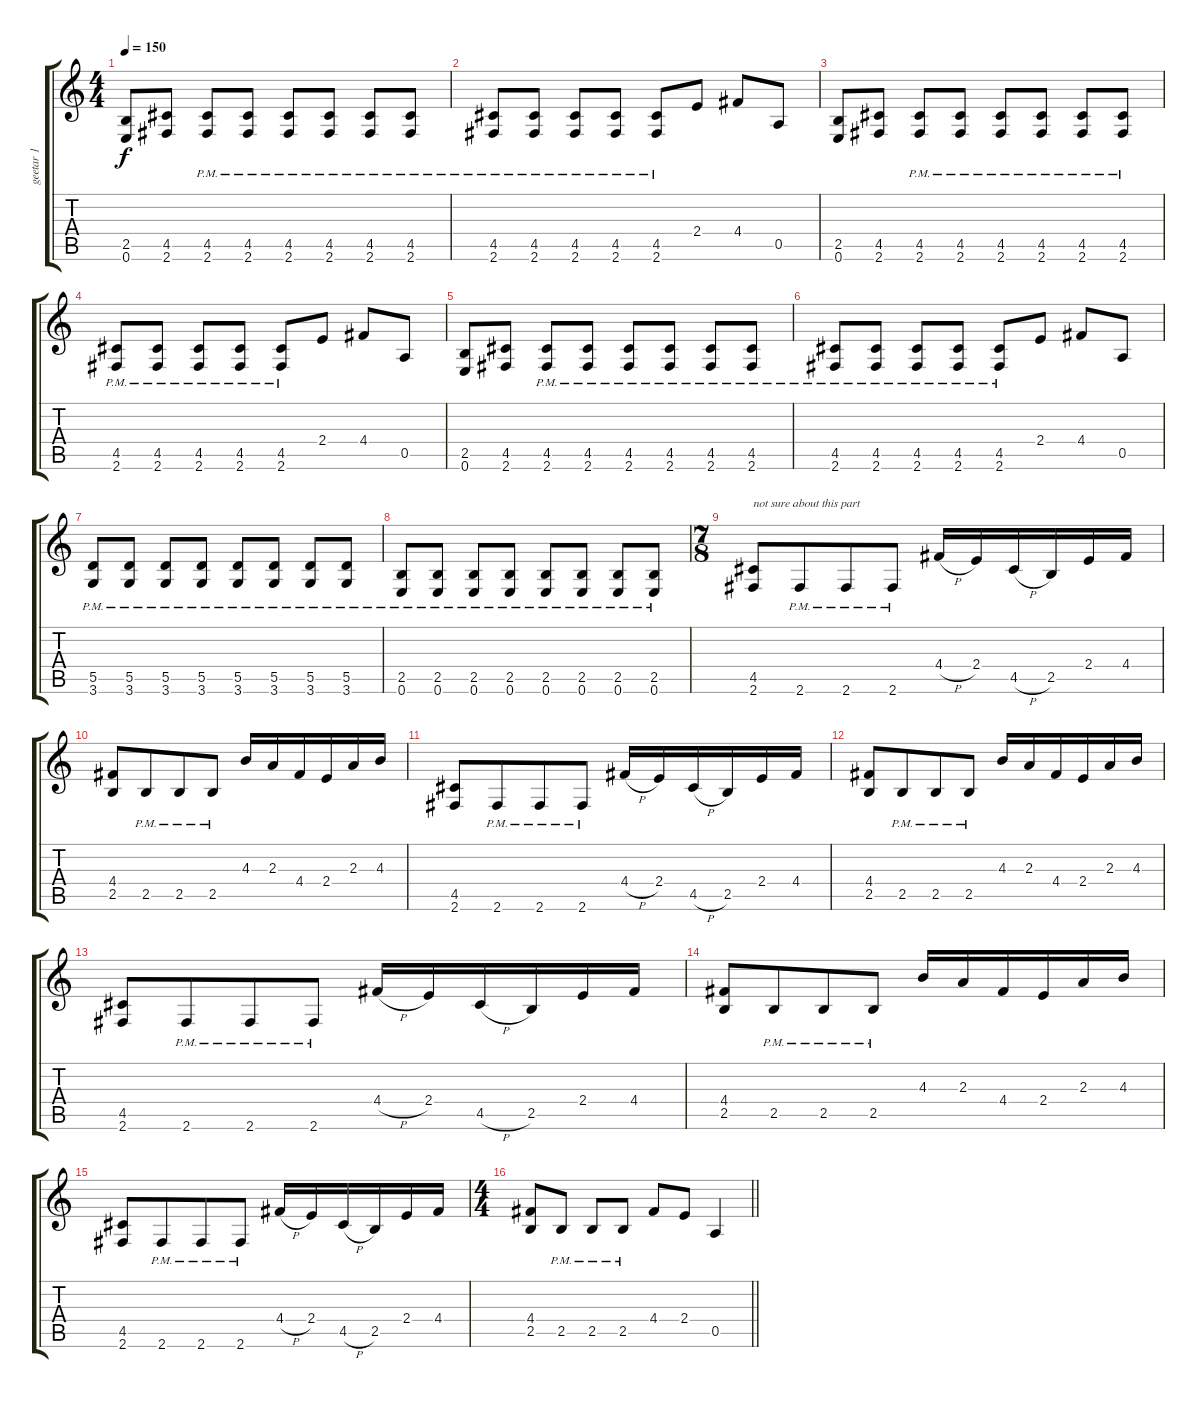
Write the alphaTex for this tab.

\track ("geetar 1" "geetar 1") {instrument distortionguitar}
\staff {score tabs}
\tuning (E4 B3 G3 D3 A2 E2) {hide}
\ts (4 4)
\tempo 150
\clef g2
\ks c
(2.5 0.6).8{dy f} (4.5 2.6).8 (4.5{pm} 2.6{pm}).8 (4.5{pm} 2.6{pm}).8 (4.5{pm} 2.6{pm}).8 (4.5{pm} 2.6{pm}).8 (4.5{pm} 2.6{pm}).8 (4.5{pm} 2.6{pm}).8 |
(4.5{pm} 2.6{pm}).8 (4.5{pm} 2.6{pm}).8 (4.5{pm} 2.6{pm}).8 (4.5{pm} 2.6{pm}).8 (4.5{pm} 2.6{pm}).8 2.4.8 4.4.8 0.5.8 |
(2.5 0.6).8 (4.5 2.6).8 (4.5{pm} 2.6{pm}).8 (4.5{pm} 2.6{pm}).8 (4.5{pm} 2.6{pm}).8 (4.5{pm} 2.6{pm}).8 (4.5{pm} 2.6{pm}).8 (4.5{pm} 2.6{pm}).8 |
(4.5{pm} 2.6{pm}).8 (4.5{pm} 2.6{pm}).8 (4.5{pm} 2.6{pm}).8 (4.5{pm} 2.6{pm}).8 (4.5{pm} 2.6{pm}).8 2.4.8 4.4.8 0.5.8 |
(2.5 0.6).8 (4.5 2.6).8 (4.5{pm} 2.6{pm}).8 (4.5{pm} 2.6{pm}).8 (4.5{pm} 2.6{pm}).8 (4.5{pm} 2.6{pm}).8 (4.5{pm} 2.6{pm}).8 (4.5{pm} 2.6{pm}).8 |
(4.5{pm} 2.6{pm}).8 (4.5{pm} 2.6{pm}).8 (4.5{pm} 2.6{pm}).8 (4.5{pm} 2.6{pm}).8 (4.5{pm} 2.6{pm}).8 2.4.8 4.4.8 0.5.8 |
(5.5{pm} 3.6{pm}).8 (5.5{pm} 3.6{pm}).8 (5.5{pm} 3.6{pm}).8 (5.5{pm} 3.6{pm}).8 (5.5{pm} 3.6{pm}).8 (5.5{pm} 3.6{pm}).8 (5.5{pm} 3.6{pm}).8 (5.5{pm} 3.6{pm}).8 |
(2.5{pm} 0.6{pm}).8 (2.5{pm} 0.6{pm}).8 (2.5{pm} 0.6{pm}).8 (2.5{pm} 0.6{pm}).8 (2.5{pm} 0.6{pm}).8 (2.5{pm} 0.6{pm}).8 (2.5{pm} 0.6{pm}).8 (2.5{pm} 0.6{pm}).8 |
\ts (7 8)
(4.5 2.6).8{txt "not sure about this part"} 2.6{pm}.8 2.6{pm}.8 2.6{pm}.8 4.4{h}.16 2.4.16 4.5{h}.16 2.5.16 2.4.16 4.4.16 |
(4.4 2.5).8 2.5{pm}.8 2.5{pm}.8 2.5{pm}.8 4.3.16 2.3.16 4.4.16 2.4.16 2.3.16 4.3.16 |
(4.5 2.6).8 2.6{pm}.8 2.6{pm}.8 2.6{pm}.8 4.4{h}.16 2.4.16 4.5{h}.16 2.5.16 2.4.16 4.4.16 |
(4.4 2.5).8 2.5{pm}.8 2.5{pm}.8 2.5{pm}.8 4.3.16 2.3.16 4.4.16 2.4.16 2.3.16 4.3.16 |
(4.5 2.6).8 2.6{pm}.8 2.6{pm}.8 2.6{pm}.8 4.4{h}.16 2.4.16 4.5{h}.16 2.5.16 2.4.16 4.4.16 |
(4.4 2.5).8 2.5{pm}.8 2.5{pm}.8 2.5{pm}.8 4.3.16 2.3.16 4.4.16 2.4.16 2.3.16 4.3.16 |
(4.5 2.6).8 2.6{pm}.8 2.6{pm}.8 2.6{pm}.8 4.4{h}.16 2.4.16 4.5{h}.16 2.5.16 2.4.16 4.4.16 |
\ts (4 4)
\barLineRight lightlight
(4.4 2.5).8 2.5{pm}.8 2.5{pm}.8 2.5{pm}.8 4.4.8 2.4.8 0.5.4
